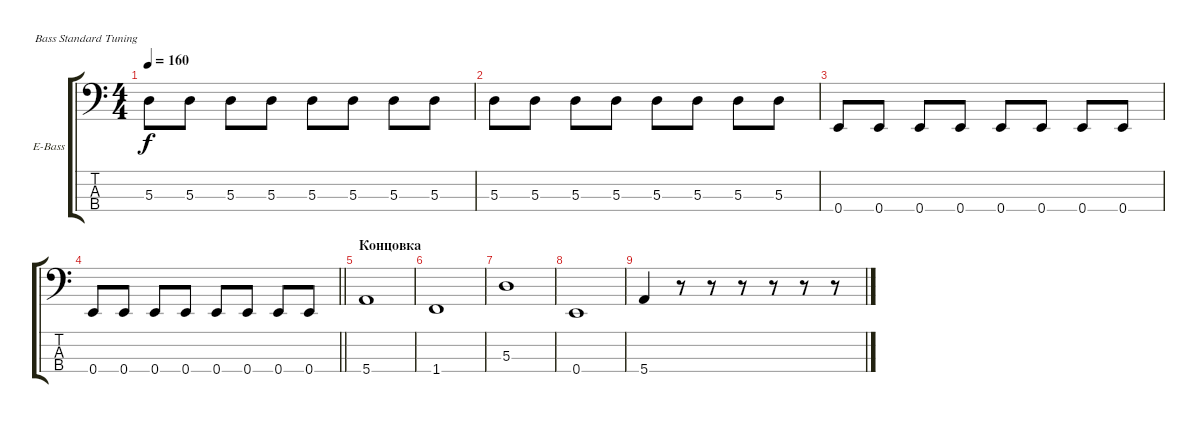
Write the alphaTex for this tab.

\bracketExtendMode groupsimilarinstruments
\firstSystemTrackNameOrientation horizontal
\otherSystemsTrackNameOrientation horizontal
\track ("Bass" "E-Bass") {instrument electricbassfinger}
\staff {score tabs}
\tuning (G2 D2 A1 E1)
\ts (4 4)
\tempo 160
\clef f4
\ks c
5.3.8{dy f} 5.3.8 5.3.8 5.3.8 5.3.8 5.3.8 5.3.8 5.3.8 |
5.3.8 5.3.8 5.3.8 5.3.8 5.3.8 5.3.8 5.3.8 5.3.8 |
0.4.8 0.4.8 0.4.8 0.4.8 0.4.8 0.4.8 0.4.8 0.4.8 |
\barLineRight lightlight
0.4.8 0.4.8 0.4.8 0.4.8 0.4.8 0.4.8 0.4.8 0.4.8 |
\section ("" "Концовка")
5.4.1 |
1.4.1 |
5.3.1 |
0.4.1 |
5.4.4 r.8 r.8 r.8 r.8 r.8 r.8
